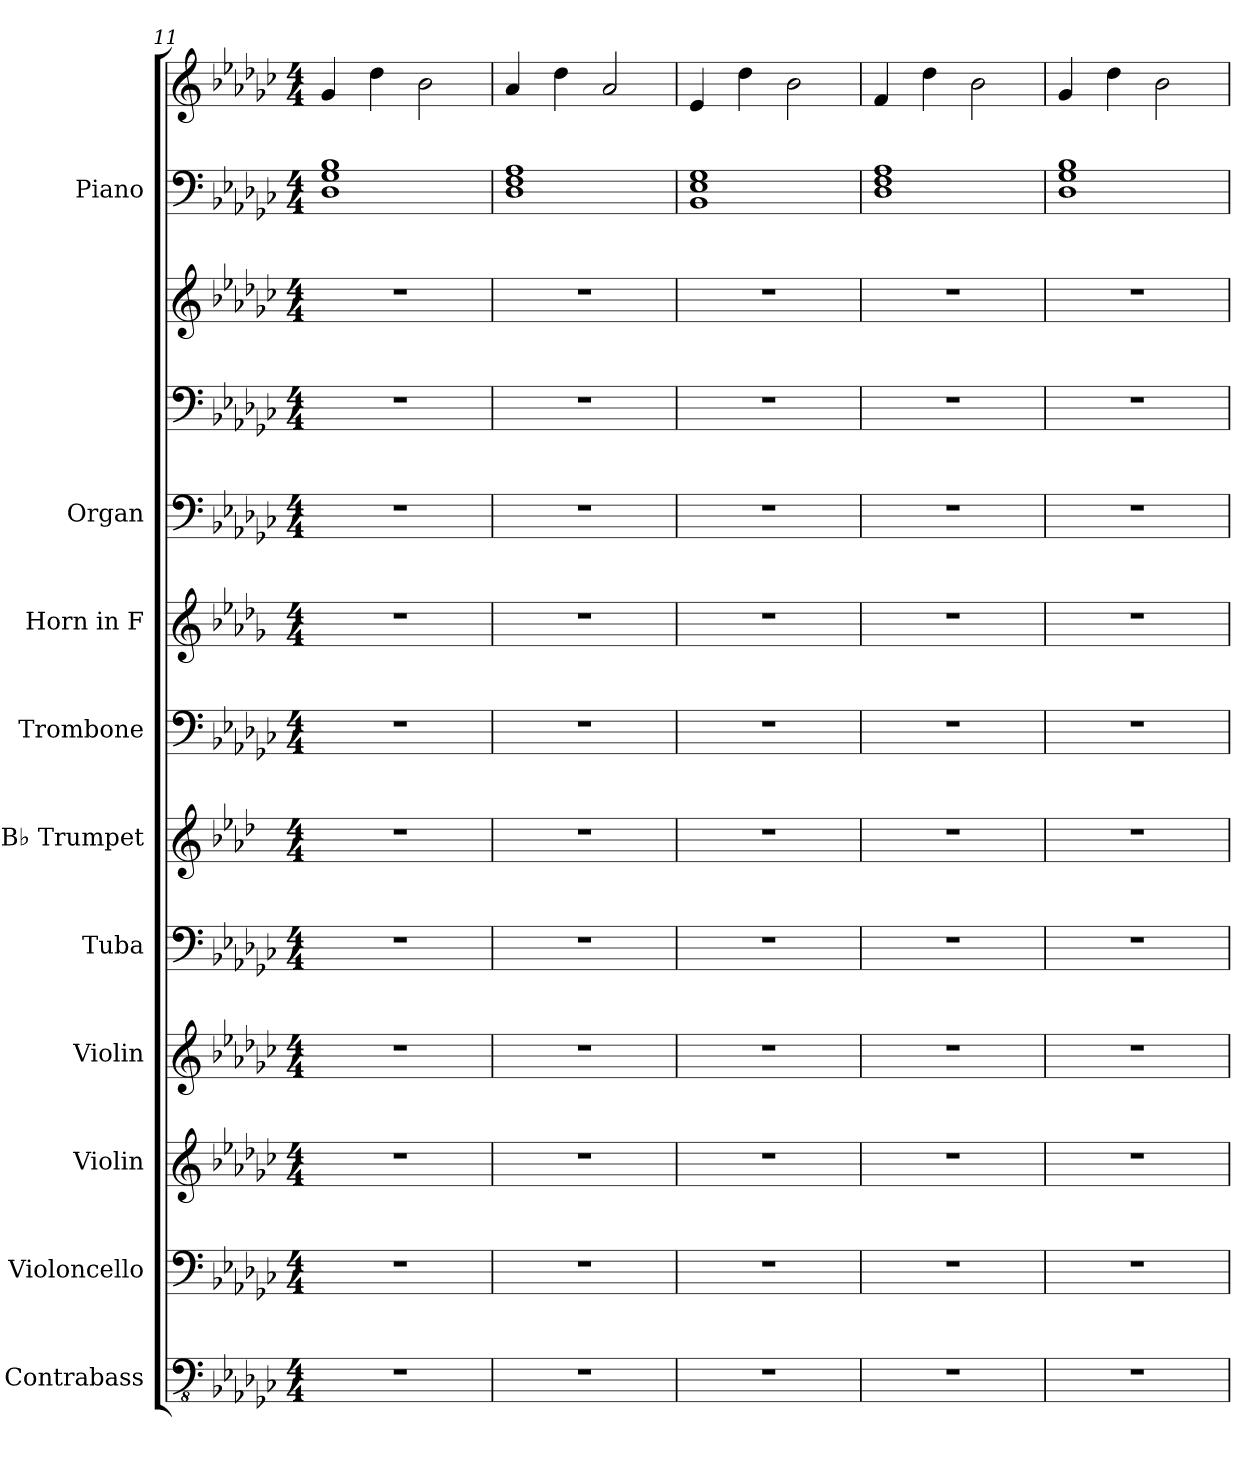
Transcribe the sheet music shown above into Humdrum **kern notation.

**kern	**kern	**kern	**kern	**kern	**kern	**kern	**kern	**kern	**kern	**kern	**kern	**kern
*part10	*part9	*part8	*part7	*part6	*part5	*part4	*part3	*part2	*part2	*part2	*part1	*part1
*staff13	*staff12	*staff11	*staff10	*staff9	*staff8	*staff7	*staff6	*staff5	*staff4	*staff3	*staff2	*staff1
*I"Contrabass	*I"Violoncello	*I"Violin	*I"Violin	*I"Tuba	*I"B♭ Trumpet	*I"Trombone	*I"Horn in F	*I"Organ	*	*	*I"Piano	*
*I'Cb.	*I'Vc.	*I'Vln.	*I'Vln.	*I'Tba.	*I'B♭ Tpt.	*I'Tbn.	*	*I'Org.	*	*	*I'Pno.	*
*clefFv4	*clefF4	*clefG2	*clefG2	*clefF4	*clefG2	*clefF4	*clefG2	*clefF4	*clefF4	*clefG2	*clefF4	*clefG2
*ITrd7c12	*	*	*	*	*ITrd1c2	*	*ITrd4c7	*	*	*	*	*
*k[b-e-a-d-g-c-]	*k[b-e-a-d-g-c-]	*k[b-e-a-d-g-c-]	*k[b-e-a-d-g-c-]	*k[b-e-a-d-g-c-]	*k[b-e-a-d-g-c-]	*k[b-e-a-d-g-c-]	*k[b-e-a-d-g-c-]	*k[b-e-a-d-g-c-]	*k[b-e-a-d-g-c-]	*k[b-e-a-d-g-c-]	*k[b-e-a-d-g-c-]	*k[b-e-a-d-g-c-]
*M4/4	*M4/4	*M4/4	*M4/4	*M4/4	*M4/4	*M4/4	*M4/4	*M4/4	*M4/4	*M4/4	*M4/4	*M4/4
=11	=11	=11	=11	=11	=11	=11	=11	=11	=11	=11	=11	=11
1r	1r	1r	1r	1r	1r	1r	1r	1r	1r	1r	1D- 1G- 1B-	4g-/
.	.	.	.	.	.	.	.	.	.	.	.	4dd-\
.	.	.	.	.	.	.	.	.	.	.	.	2b-\
!!LO:PB:g=z
=12	=12	=12	=12	=12	=12	=12	=12	=12	=12	=12	=12	=12
1r	1r	1r	1r	1r	1r	1r	1r	1r	1r	1r	1D- 1F 1A-	4a-/
.	.	.	.	.	.	.	.	.	.	.	.	4dd-\
.	.	.	.	.	.	.	.	.	.	.	.	2a-/
=13	=13	=13	=13	=13	=13	=13	=13	=13	=13	=13	=13	=13
1r	1r	1r	1r	1r	1r	1r	1r	1r	1r	1r	1BB- 1E- 1G-	4e-/
.	.	.	.	.	.	.	.	.	.	.	.	4dd-\
.	.	.	.	.	.	.	.	.	.	.	.	2b-\
=14	=14	=14	=14	=14	=14	=14	=14	=14	=14	=14	=14	=14
1r	1r	1r	1r	1r	1r	1r	1r	1r	1r	1r	1D- 1F 1A-	4f/
.	.	.	.	.	.	.	.	.	.	.	.	4dd-\
.	.	.	.	.	.	.	.	.	.	.	.	2b-\
=15	=15	=15	=15	=15	=15	=15	=15	=15	=15	=15	=15	=15
1r	1r	1r	1r	1r	1r	1r	1r	1r	1r	1r	1D- 1G- 1B-	4g-/
.	.	.	.	.	.	.	.	.	.	.	.	4dd-\
.	.	.	.	.	.	.	.	.	.	.	.	2b-\
=	=	=	=	=	=	=	=	=	=	=	=	=
*-	*-	*-	*-	*-	*-	*-	*-	*-	*-	*-	*-	*-
